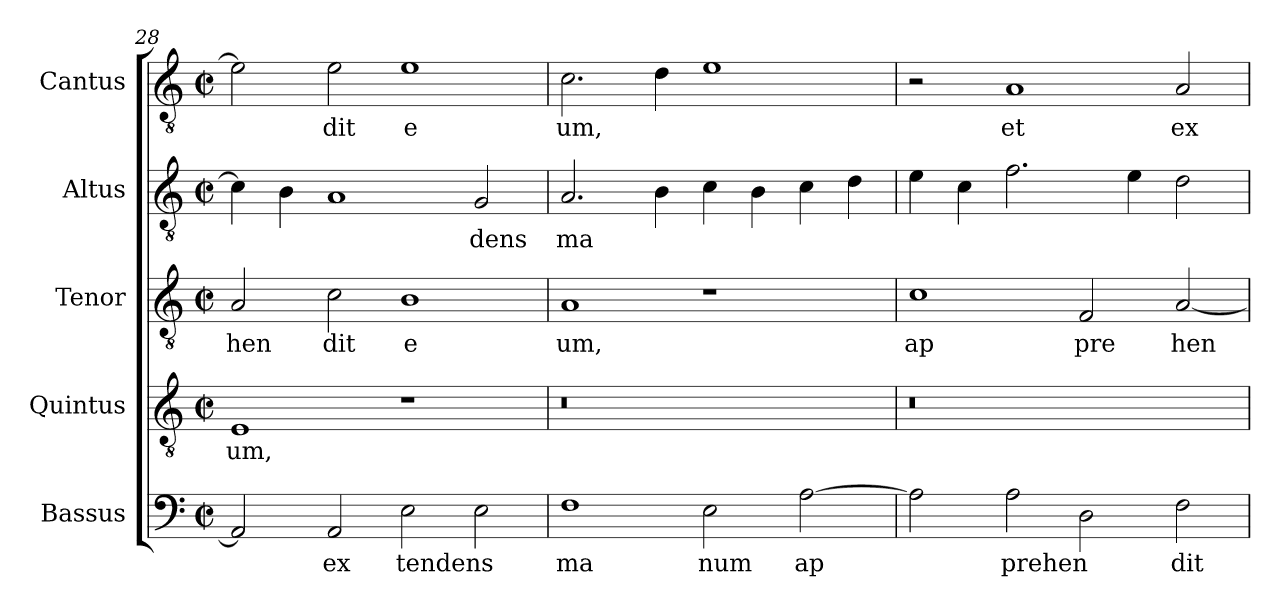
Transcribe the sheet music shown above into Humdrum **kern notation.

**kern	**text	**kern	**text	**kern	**text	**kern	**text	**kern	**text
*part5	*part5	*part4	*part4	*part3	*part3	*part2	*part2	*part1	*part1
*staff5	*staff5	*staff4	*staff4	*staff3	*staff3	*staff2	*staff2	*staff1	*staff1
*I"Bassus	*	*I"Quintus	*	*I"Tenor	*	*I"Altus	*	*I"Cantus	*
*clefF4	*	*clefGv2	*	*clefGv2	*	*clefGv2	*	*clefGv2	*
*M2/2	*	*M2/2	*	*M2/2	*	*M2/2	*	*M2/2	*
*met(c|)	*	*met(c|)	*	*met(c|)	*	*met(c|)	*	*met(c|)	*
=28	=28	=28	=28	=28	=28	=28	=28	=28	=28
!	!	!	!LO:LY:b:cj	!	!LO:LY:b:cj	!	!	!	!
2AA/]	.	1E	-um,	2A/	hen	4c\]	.	2e\]	.
.	.	.	.	.	.	4B\	.	.	.
!	!LO:LY:b:cj	!	!	!	!LO:LY:b:cj	!	!	!	!LO:LY:b:cj
2AA/	ex	.	.	2c\	dit	1A	.	2e\	dit
!	!LO:LY:b	!	!	!	!LO:LY:b:cj	!	!	!	!LO:LY:b:cj
2E\	tendens	1r	.	1B	e	.	.	1e	e
!	!	!	!	!	!	!	!LO:LY:b:cj	!	!
2E\	.	.	.	.	.	2G/	dens	.	.
=29	=29	=29	=29	=29	=29	=29	=29	=29	=29
!	!LO:LY:b:cj	!	!	!	!LO:LY:b:cj	!	!LO:LY:b	!	!LO:LY:b
1F	ma	0r	.	1A	um,	2.A/	ma	2.c\	um,
.	.	.	.	.	.	4B\	.	4d\	.
!	!LO:LY:b:cj	!	!	!	!	!	!	!	!
2E\	num	.	.	1r	.	4c\	.	1e	.
.	.	.	.	.	.	4B\	.	.	.
!	!LO:LY:b:cj	!	!	!	!	!	!	!	!
[>2A\	ap	.	.	.	.	4c\	.	.	.
.	.	.	.	.	.	4d\	.	.	.
=30	=30	=30	=30	=30	=30	=30	=30	=30	=30
!	!	!	!	!	!LO:LY:b:cj	!	!	!	!
2A\]	.	0r	.	1c	ap	4e\	.	2r	.
.	.	.	.	.	.	4c\	.	.	.
!	!LO:LY:b	!	!	!	!	!	!	!	!LO:LY:b:cj
2A\	prehen	.	.	.	.	2.f\	.	1A	et
!	!	!	!	!	!LO:LY:b:cj	!	!	!	!
2D\	.	.	.	2F/	pre	.	.	.	.
.	.	.	.	.	.	4e\	.	.	.
!	!LO:LY:b:cj	!	!	!	!LO:LY:b	!	!	!	!LO:LY:b:cj
2F\	dit	.	.	[>2A/	hen	2d\	.	2A/	ex
=	=	=	=	=	=	=	=	=	=
*-	*-	*-	*-	*-	*-	*-	*-	*-	*-
